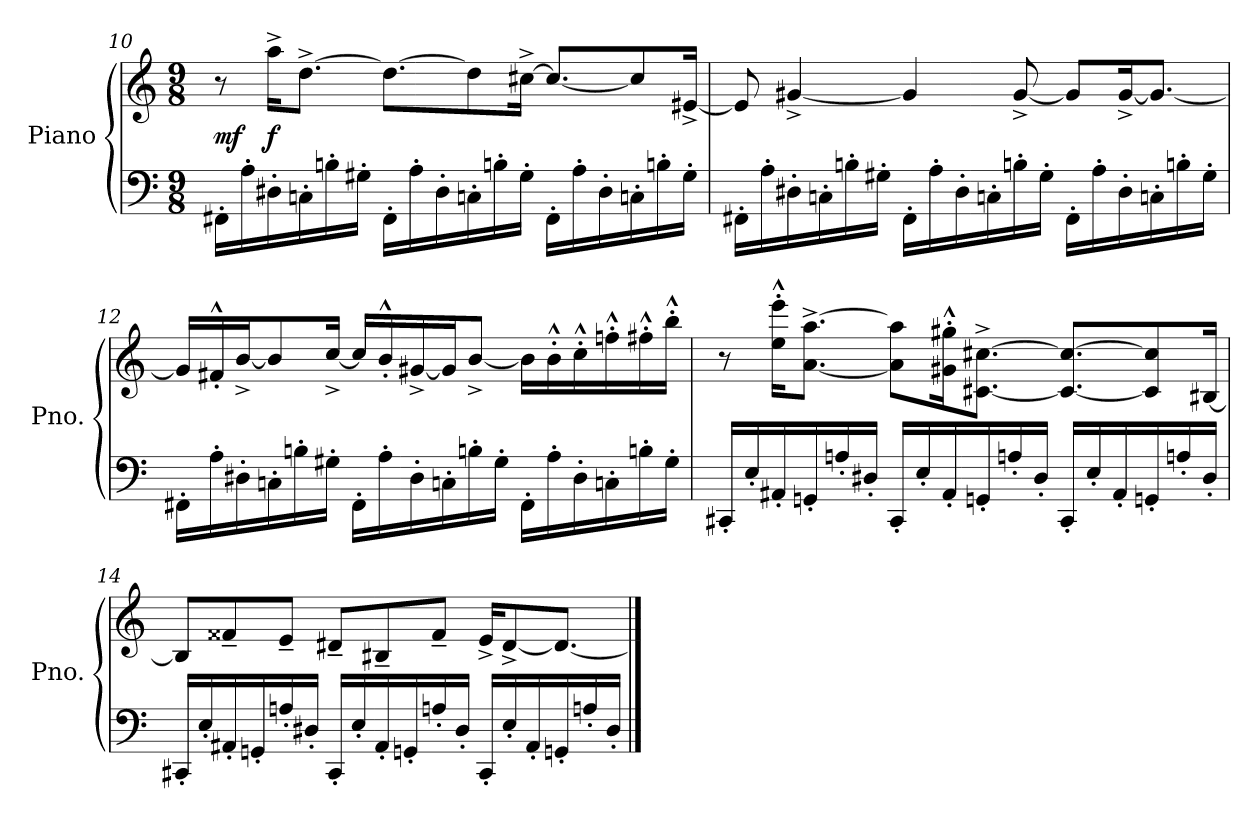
**kern	**kern	**dynam
*part1	*part1	*part1
*staff2	*staff1	*staff1/2
*I"Piano	*	*
*I'Pno.	*	*
*clefF4	*clefG2	*
*k[]	*k[]	*
*C:	*C:	*
*M9/8	*M9/8	*
*MM121	*MM121	*
=10	=10	=10
16FF#X'LL	8r	mf
16A'	.	.
16D#X'	16aa^KL	f
16Cn'	[8.dd^J	.
16Bn'	.	.
16G#X'JJ	.	.
16FF#'LL	8.ddL_	.
16A'	.	.
16D#'	.	.
16Cn'	8dd]	.
16Bn'	.	.
16G#'JJ	[16cc#X^Jk	.
16FF#'LL	8.cc#L_	.
16A'	.	.
16D#'	.	.
16Cn'	8cc#]	.
16Bn'	.	.
16G#'JJ	[16e#X^Jk	.
=11	=11	=11
16FF#X'LL	8e#]	.
16A'	.	.
16D#X'	[4g#X^	.
16Cn'	.	.
16Bn'	.	.
16G#X'JJ	.	.
16FF#'LL	4g#]	.
16A'	.	.
16D#'	.	.
16Cn'	.	.
16Bn'	[8g#^	.
16G#'JJ	.	.
16FF#'LL	8g#L]	.
16A'	.	.
16D#'	[16g#^K	.
16Cn'	8.g#J_	.
16Bn'	.	.
16G#'JJ	.	.
=12	=12	=12
16FF#X'LL	16g#LL]	.
16A'	16f#X'^^	.
16D#X'	[16b^J	.
16Cn'	8b]	.
16Bn'	.	.
16G#X'JJ	[16cc^Jk	.
16FF#'LL	16ccLL]	.
16A'	16b'^^	.
16D#'	[16g#X^	.
16Cn'	16g#J]	.
16Bn'	[8b^J	.
16G#'JJ	.	.
16FF#'LL	16bLL]	.
16A'	16b'^^	.
16D#'	16cc'^^	.
16Cn'	16ffn'^^	.
16Bn'	16ff#X'^^	.
16G#'JJ	16bb'^^JJ	.
=13	=13	=13
16CC#X'LL	8r	.
16E'	.	.
16AA#X'	16ee'^^ 16eee'^^KL	.
16GGn'	[8.a^ [8.aa^J	.
16An'	.	.
16D#X'JJ	.	.
16CC#'LL	8a] 8aa]L	.
16E'	.	.
16AA#'	16g#X'^^ 16gg#X'^^K	.
16GGn'	[8.c#X^ [8.cc#X^J	.
16An'	.	.
16D#'JJ	.	.
16CC#'LL	8.c#_ 8.cc#_L	.
16E'	.	.
16AA#'	.	.
16GGn'	8c#] 8cc#]	.
16An'	.	.
16D#'JJ	[16B#XJk	.
=14	=14	=14
16CC#X'LL	8B#L]	.
16E'	.	.
16AA#X'	8f##X~	.
16GGn'	.	.
16An'	8e~J	.
16D#X'JJ	.	.
16CC#'LL	8d#X~L	.
16E'	.	.
16AA#'	8B#X~	.
16GGn'	.	.
16An'	8f##~J	.
16D#'JJ	.	.
16CC#'LL	16e^KL	.
16E'	[8d#^	.
16AA#'	.	.
16GGn'	8.d#J_	.
16An'	.	.
16D#'JJ	.	.
==	==	==
*-	*-	*-
